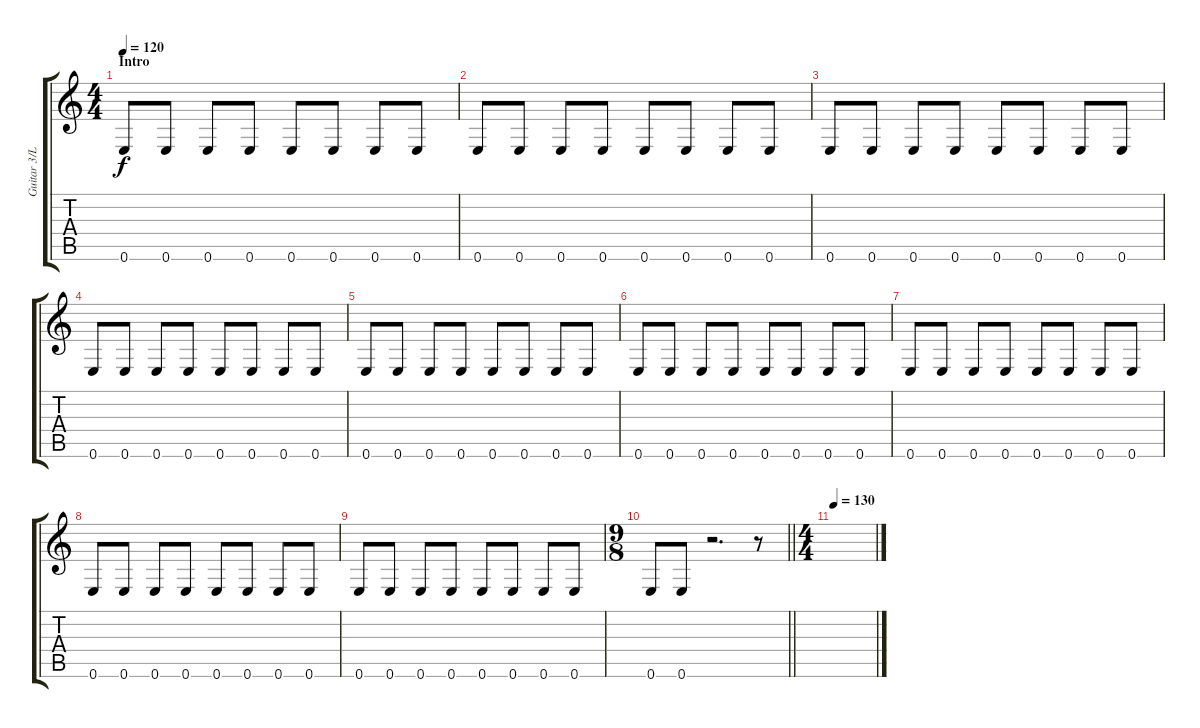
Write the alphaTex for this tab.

\track ("Guitar 3/Lead" "Guitar 3/L") {instrument electricguitarclean}
\staff {score tabs}
\tuning (E4 B3 G3 D3 A2 E2) {hide}
\ts (4 4)
\section ("" "Intro")
\tempo 120
\clef g2
\ks c
0.6.8{dy f instrument electricguitarclean} 0.6.8 0.6.8 0.6.8 0.6.8 0.6.8 0.6.8 0.6.8 |
0.6.8 0.6.8 0.6.8 0.6.8 0.6.8 0.6.8 0.6.8 0.6.8 |
0.6.8 0.6.8 0.6.8 0.6.8 0.6.8 0.6.8 0.6.8 0.6.8 |
0.6.8 0.6.8 0.6.8 0.6.8 0.6.8 0.6.8 0.6.8 0.6.8 |
0.6.8 0.6.8 0.6.8 0.6.8 0.6.8 0.6.8 0.6.8 0.6.8 |
0.6.8 0.6.8 0.6.8 0.6.8 0.6.8 0.6.8 0.6.8 0.6.8 |
0.6.8 0.6.8 0.6.8 0.6.8 0.6.8 0.6.8 0.6.8 0.6.8 |
0.6.8 0.6.8 0.6.8 0.6.8 0.6.8 0.6.8 0.6.8 0.6.8 |
0.6.8 0.6.8 0.6.8 0.6.8 0.6.8 0.6.8 0.6.8 0.6.8 |
\ts (9 8)
\barLineRight lightlight
0.6.8 0.6.8 r.2{d} r.8 |
\ts (4 4)
\tempo 130
